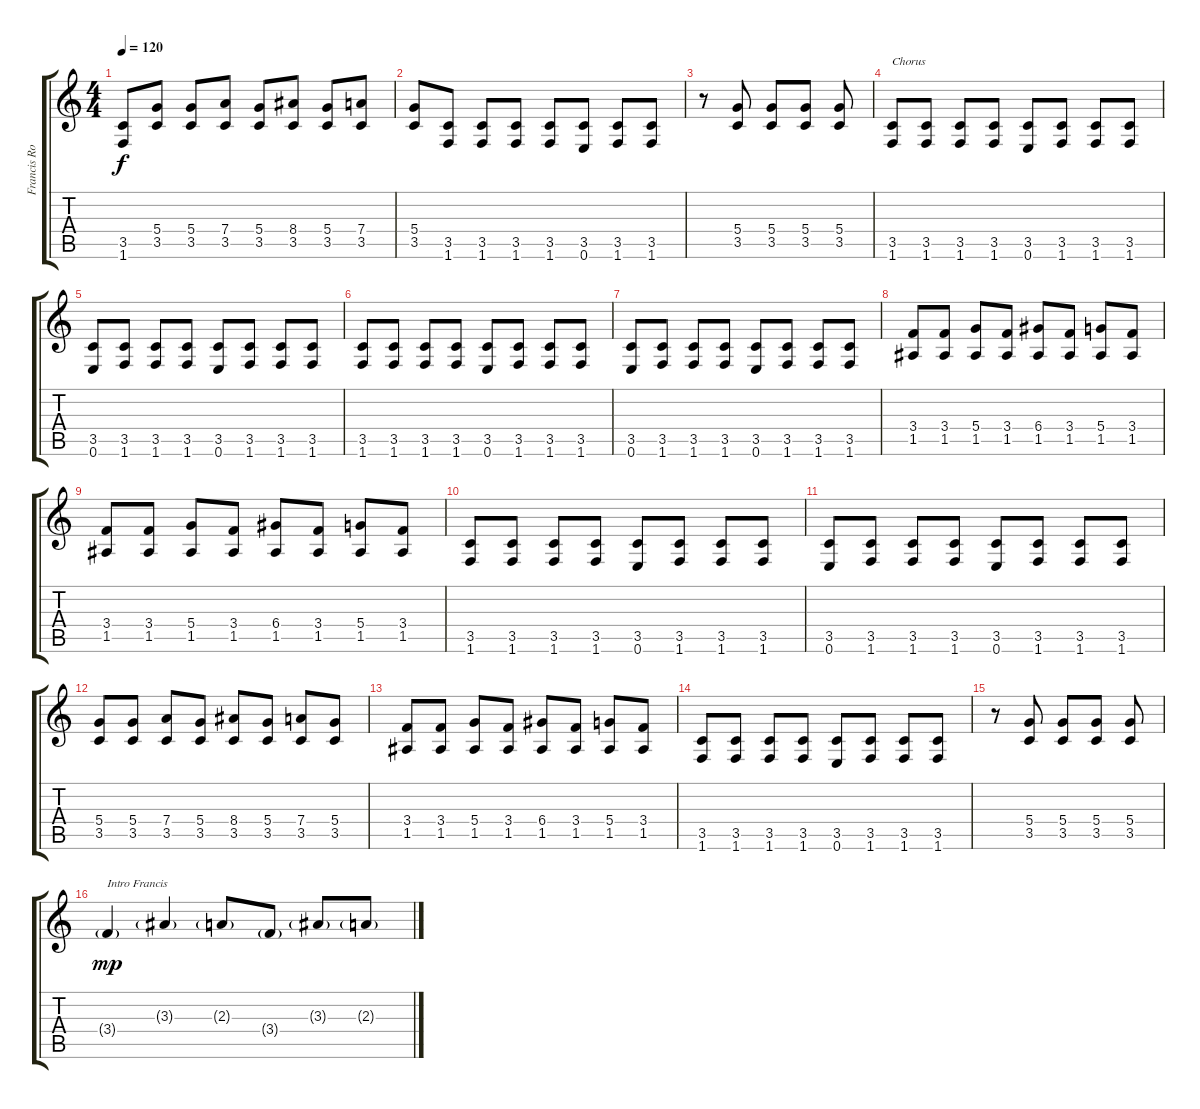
\track ("Francis Rossi" "Francis Ro") {instrument overdrivenguitar}
\staff {score tabs}
\tuning (E4 B3 G3 D3 A2 E2) {hide}
\ts (4 4)
\tempo 120
\clef g2
\ks c
(3.5 1.6).8{dy f} (5.4 3.5).8 (5.4 3.5).8 (7.4 3.5).8 (5.4 3.5).8 (8.4 3.5).8 (5.4 3.5).8 (7.4 3.5).8 |
(5.4 3.5).8 (3.5 1.6).8 (3.5 1.6).8 (3.5 1.6).8 (3.5 1.6).8 (3.5 0.6).8 (3.5 1.6).8 (3.5 1.6).8 |
r.8 (5.4 3.5).8 (5.4 3.5).8 (5.4 3.5).8 (5.4 3.5).8 |
(3.5 1.6).8{txt "Chorus"} (3.5 1.6).8 (3.5 1.6).8 (3.5 1.6).8 (3.5 0.6).8 (3.5 1.6).8 (3.5 1.6).8 (3.5 1.6).8 |
(3.5 0.6).8 (3.5 1.6).8 (3.5 1.6).8 (3.5 1.6).8 (3.5 0.6).8 (3.5 1.6).8 (3.5 1.6).8 (3.5 1.6).8 |
(3.5 1.6).8 (3.5 1.6).8 (3.5 1.6).8 (3.5 1.6).8 (3.5 0.6).8 (3.5 1.6).8 (3.5 1.6).8 (3.5 1.6).8 |
(3.5 0.6).8 (3.5 1.6).8 (3.5 1.6).8 (3.5 1.6).8 (3.5 0.6).8 (3.5 1.6).8 (3.5 1.6).8 (3.5 1.6).8 |
(3.4 1.5).8 (3.4 1.5).8 (5.4 1.5).8 (3.4 1.5).8 (6.4 1.5).8 (3.4 1.5).8 (5.4 1.5).8 (3.4 1.5).8 |
(3.4 1.5).8 (3.4 1.5).8 (5.4 1.5).8 (3.4 1.5).8 (6.4 1.5).8 (3.4 1.5).8 (5.4 1.5).8 (3.4 1.5).8 |
(3.5 1.6).8 (3.5 1.6).8 (3.5 1.6).8 (3.5 1.6).8 (3.5 0.6).8 (3.5 1.6).8 (3.5 1.6).8 (3.5 1.6).8 |
(3.5 0.6).8 (3.5 1.6).8 (3.5 1.6).8 (3.5 1.6).8 (3.5 0.6).8 (3.5 1.6).8 (3.5 1.6).8 (3.5 1.6).8 |
(5.4 3.5).8 (5.4 3.5).8 (7.4 3.5).8 (5.4 3.5).8 (8.4 3.5).8 (5.4 3.5).8 (7.4 3.5).8 (5.4 3.5).8 |
(3.4 1.5).8 (3.4 1.5).8 (5.4 1.5).8 (3.4 1.5).8 (6.4 1.5).8 (3.4 1.5).8 (5.4 1.5).8 (3.4 1.5).8 |
(3.5 1.6).8 (3.5 1.6).8 (3.5 1.6).8 (3.5 1.6).8 (3.5 0.6).8 (3.5 1.6).8 (3.5 1.6).8 (3.5 1.6).8 |
r.8 (5.4 3.5).8 (5.4 3.5).8 (5.4 3.5).8 (5.4 3.5).8 |
3.4{g}.4{txt "Intro Francis" dy mp} 3.3{g}.4 2.3{g}.8 3.4{g}.8 3.3{g}.8 2.3{g}.8
